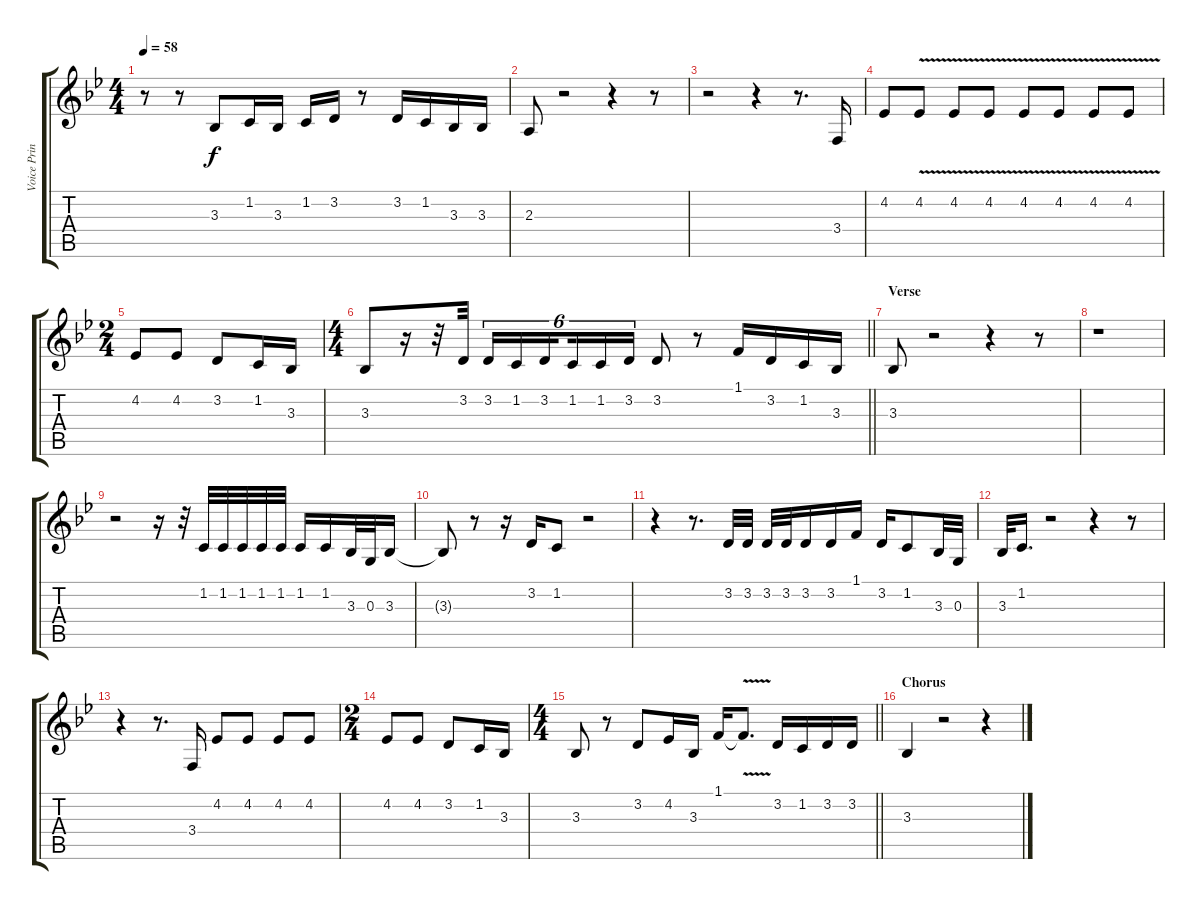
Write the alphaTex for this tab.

\track ("Voice Prince" "Voice Prin") {instrument altosax}
\staff {score tabs}
\tuning (E4 B3 G3 D3 A2 E2) {hide}
\ts (4 4)
\tempo 58
\clef g2
\ks bb
r.8{dy f} r.8 3.3.8 1.2.16 3.3.16 1.2.16 3.2.16 r.8 3.2.16 1.2.16 3.3.16 3.3.16 |
2.3.8 r.2 r.4 r.8 |
r.2 r.4 r.8{d} 3.4.16 |
4.2.8 4.2{v}.8 4.2{v}.8 4.2{v}.8 4.2{v}.8 4.2{v}.8 4.2{v}.8 4.2{v}.8 |
\ts (2 4)
4.2.8 4.2.8 3.2.8 1.2.16 3.3.16 |
\ts (4 4)
\barLineRight lightlight
3.3.8 r.16 r.32 3.2.32 3.2.16{tu (6 4)} 1.2.16{tu (6 4)} 3.2.16{tu (6 4) beam splitsecondary} 1.2.16{tu (6 4)} 1.2.16{tu (6 4)} 3.2.16{tu (6 4)} 3.2.8 r.8 1.1.16 3.2.16 1.2.16 3.3.16 |
\section ("" "Verse")
3.3.8 r.2 r.4 r.8 |
r.1 |
r.2 r.16 r.32 1.2.32 1.2.32 1.2.32 1.2.32 1.2.32 1.2.16 1.2.16 3.3.32 0.3.32 3.3.16 |
3.3{t}.8 r.8 r.16 3.2.16 1.2.8 r.2 |
r.4 r.8{d} 3.2.32 3.2.32 3.2.32 3.2.32 3.2.16 3.2.16 1.1.16 3.2.16 1.2.8 3.3.32 0.3.32 |
3.3.32 1.2.16{d} r.2 r.4 r.8 |
r.4 r.8{d} 3.4.16 4.2.8 4.2.8 4.2.8 4.2.8 |
\ts (2 4)
4.2.8 4.2.8 3.2.8 1.2.16 3.3.16 |
\ts (4 4)
\barLineRight lightlight
3.3.8 r.8 3.2.8 4.2.16 3.3.16 1.1.16 1.1{v t}.8{d} 3.2.16 1.2.16 3.2.16 3.2.16 |
\section ("" "Chorus")
3.3.4 r.2 r.4
